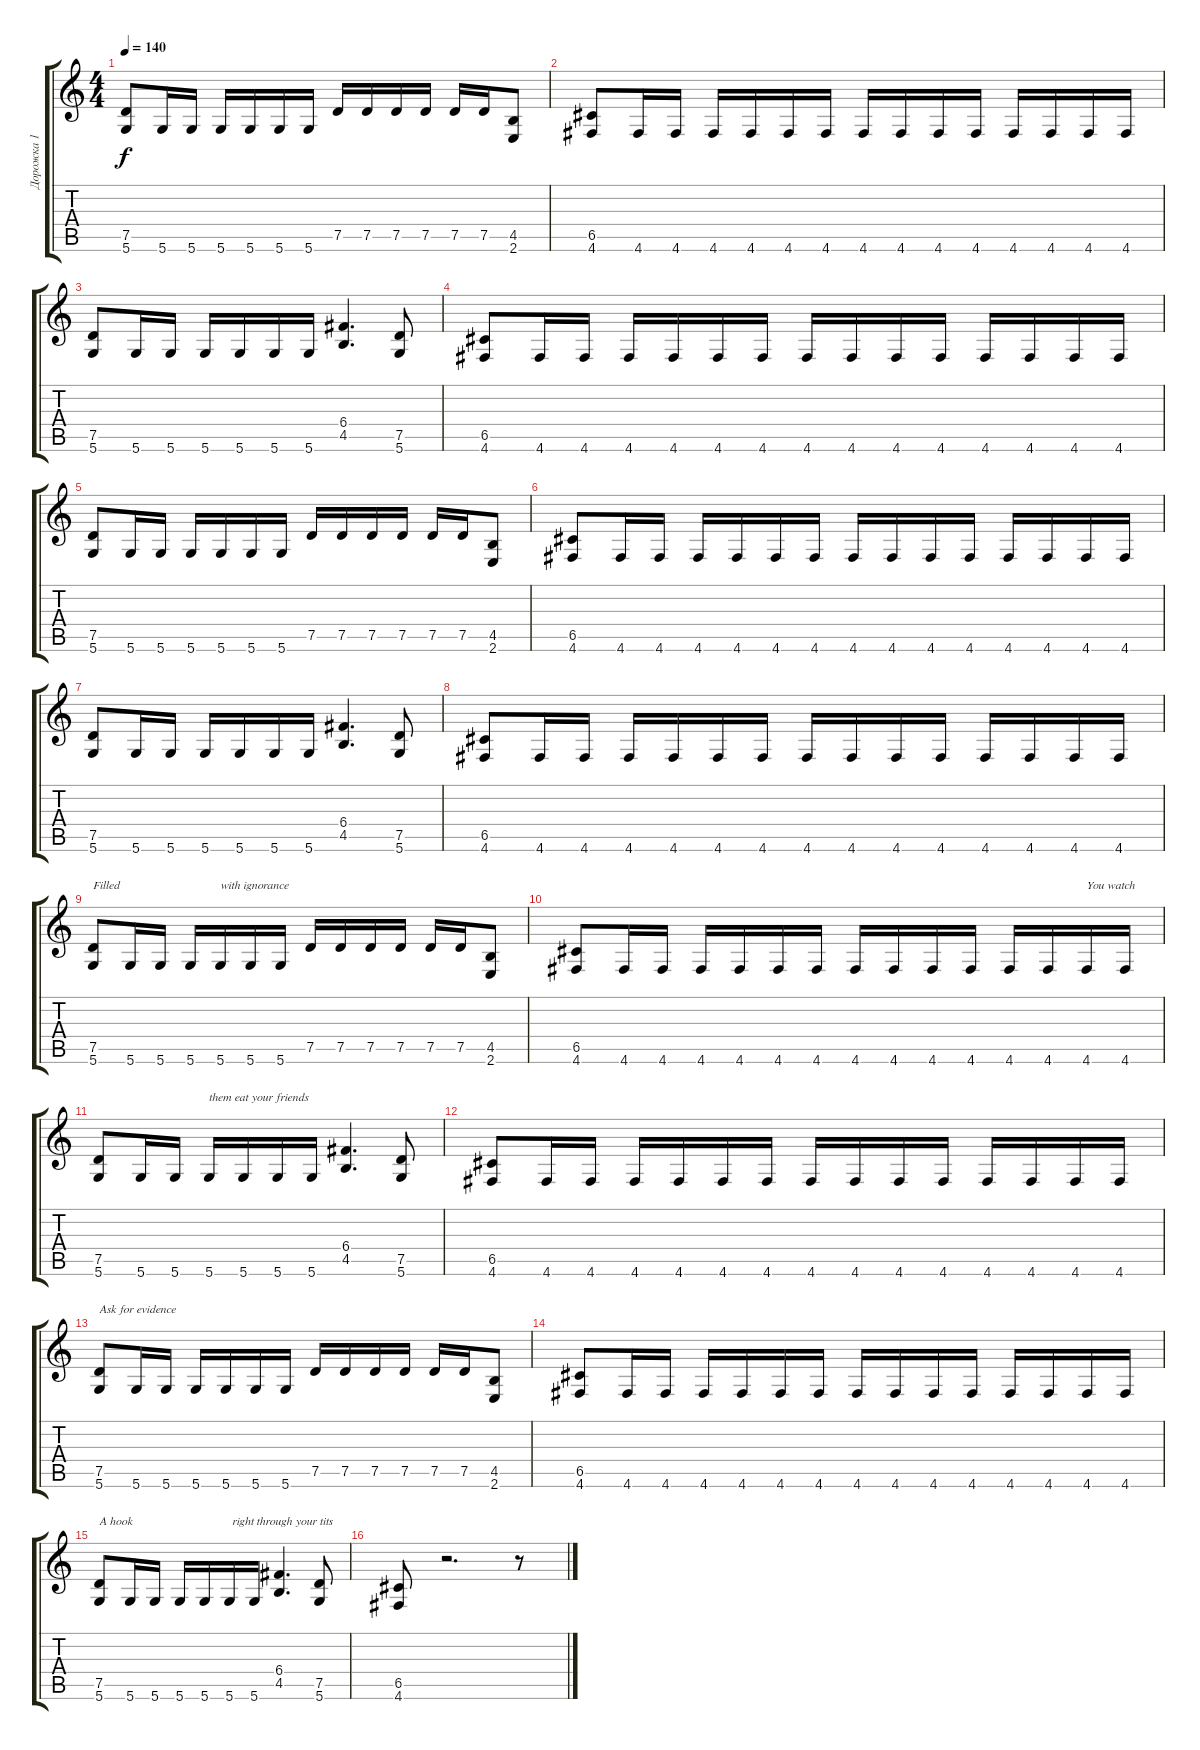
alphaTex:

\track ("Дорожка 1" "Дорожка 1") {instrument distortionguitar}
\staff {score tabs}
\tuning (D4 A3 F3 C3 G2 D2) {hide}
\ts (4 4)
\tempo 140
\clef g2
\ks c
(7.5 5.6).8{dy f} 5.6.16 5.6.16 5.6.16 5.6.16 5.6.16 5.6.16 7.5.16 7.5.16 7.5.16 7.5.16 7.5.16 7.5.16 (4.5 2.6).8 |
(6.5 4.6).8 4.6.16 4.6.16 4.6.16 4.6.16 4.6.16 4.6.16 4.6.16 4.6.16 4.6.16 4.6.16 4.6.16 4.6.16 4.6.16 4.6.16 |
(7.5 5.6).8 5.6.16 5.6.16 5.6.16 5.6.16 5.6.16 5.6.16 (6.4 4.5).4{d} (7.5 5.6).8 |
(6.5 4.6).8 4.6.16 4.6.16 4.6.16 4.6.16 4.6.16 4.6.16 4.6.16 4.6.16 4.6.16 4.6.16 4.6.16 4.6.16 4.6.16 4.6.16 |
(7.5 5.6).8 5.6.16 5.6.16 5.6.16 5.6.16 5.6.16 5.6.16 7.5.16 7.5.16 7.5.16 7.5.16 7.5.16 7.5.16 (4.5 2.6).8 |
(6.5 4.6).8 4.6.16 4.6.16 4.6.16 4.6.16 4.6.16 4.6.16 4.6.16 4.6.16 4.6.16 4.6.16 4.6.16 4.6.16 4.6.16 4.6.16 |
(7.5 5.6).8 5.6.16 5.6.16 5.6.16 5.6.16 5.6.16 5.6.16 (6.4 4.5).4{d} (7.5 5.6).8 |
(6.5 4.6).8 4.6.16 4.6.16 4.6.16 4.6.16 4.6.16 4.6.16 4.6.16 4.6.16 4.6.16 4.6.16 4.6.16 4.6.16 4.6.16 4.6.16 |
(7.5 5.6).8{txt "Filled "} 5.6.16 5.6.16 5.6.16 5.6.16{txt "with ignorance"} 5.6.16 5.6.16 7.5.16 7.5.16 7.5.16 7.5.16 7.5.16 7.5.16 (4.5 2.6).8 |
(6.5 4.6).8 4.6.16 4.6.16 4.6.16 4.6.16 4.6.16 4.6.16 4.6.16 4.6.16 4.6.16 4.6.16 4.6.16 4.6.16 4.6.16{txt "You watch "} 4.6.16 |
(7.5 5.6).8 5.6.16 5.6.16 5.6.16{txt "them eat your friends"} 5.6.16 5.6.16 5.6.16 (6.4 4.5).4{d} (7.5 5.6).8 |
(6.5 4.6).8 4.6.16 4.6.16 4.6.16 4.6.16 4.6.16 4.6.16 4.6.16 4.6.16 4.6.16 4.6.16 4.6.16 4.6.16 4.6.16 4.6.16 |
(7.5 5.6).8{txt "Ask for evidence"} 5.6.16 5.6.16 5.6.16 5.6.16 5.6.16 5.6.16 7.5.16 7.5.16 7.5.16 7.5.16 7.5.16 7.5.16 (4.5 2.6).8 |
(6.5 4.6).8 4.6.16 4.6.16 4.6.16 4.6.16 4.6.16 4.6.16 4.6.16 4.6.16 4.6.16 4.6.16 4.6.16 4.6.16 4.6.16 4.6.16 |
(7.5 5.6).8{txt "A hook"} 5.6.16 5.6.16 5.6.16 5.6.16 5.6.16{txt " right through your tits"} 5.6.16 (6.4 4.5).4{d} (7.5 5.6).8 |
(6.5 4.6).8 r.2{d} r.8
